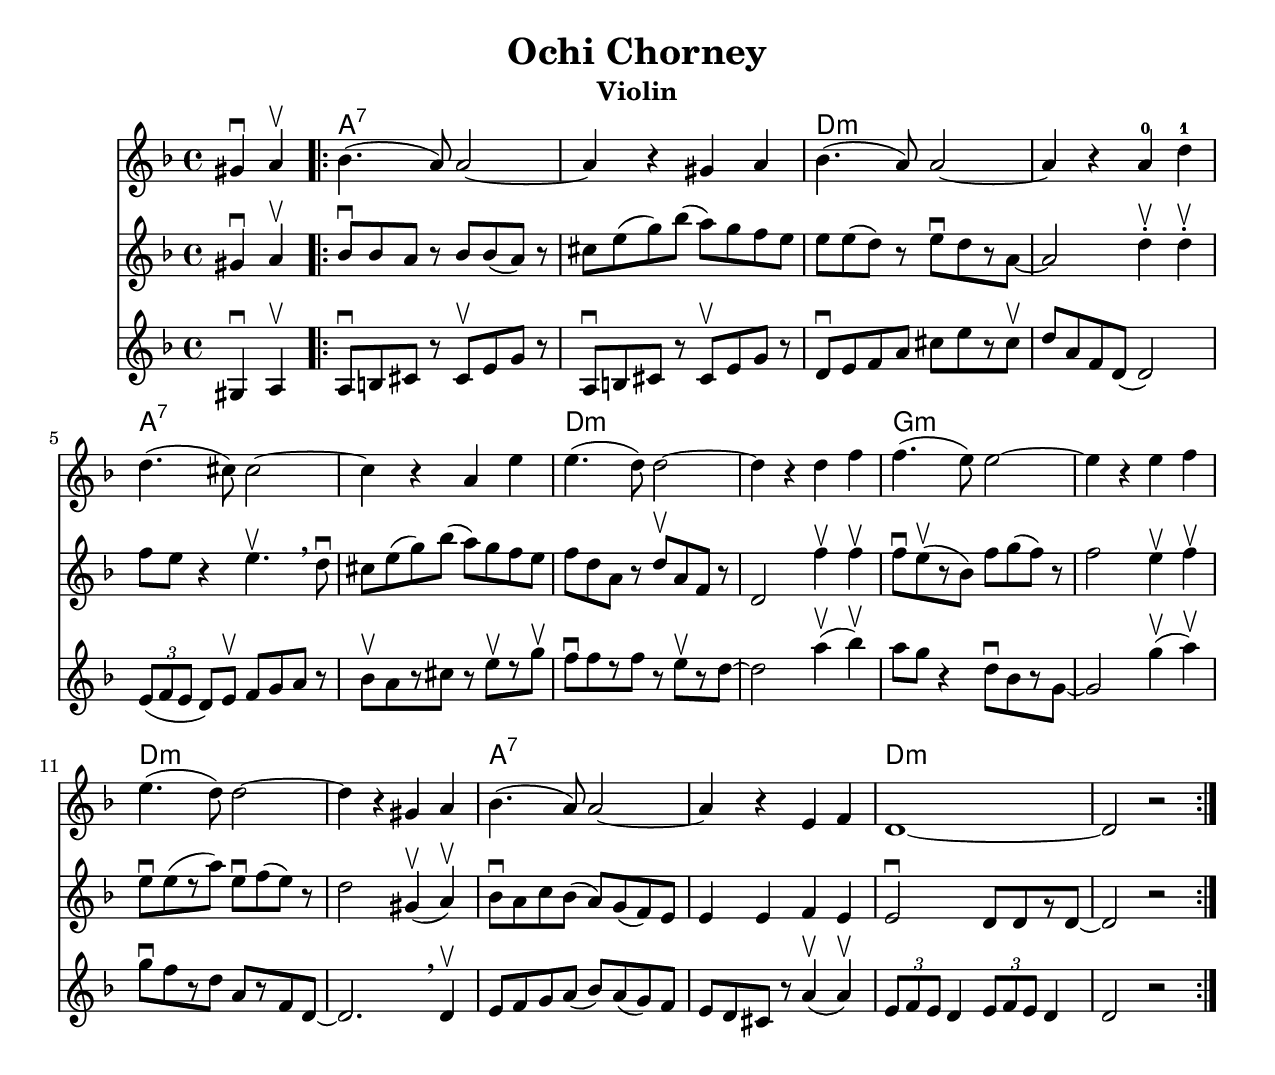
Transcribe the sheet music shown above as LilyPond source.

\version "2.18.0"
\include "english.ly"
\paper{
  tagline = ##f
  print-all-headers = ##t
  #(set-paper-size "letter")
}
date = #(strftime "%d-%m-%Y" (localtime (current-time)))

%\markup{ \italic{ " Updated " \date  }  }

%\markup{ Got something to say? }

global = {
  \clef treble
  \key d \minor
  \time 4/4
  \set Score.markFormatter = #format-mark-box-alphabet
}

%#################################### Melody ########################
melody = \relative c '' {
  \global\partial 4*2 gs4 \downbow  a \upbow   %lead in notes
  bf4.(a8) a2~
  a4 r gs a
  bf4.(a8) a2~
  a4 r a-0  d-1

  d4.(cs8) cs2~
  cs4 r a e'|
  e4.(d8) d2~|
  d4 r d f

  f4.(e8) e2~|
  e4 r e f
  e4.(d8) d2~|
  d4 r gs, a

  bf4.(a8) a2~
  a4 r e f
  d1~
  d2 r


}

improv = \relative c'' {
  \global
  \partial 4*2 gs4 \downbow  a \upbow   %lead in notes

  \repeat volta 2{
    %\mark \default
    bf8\downbow[ bf a] r bf[bf(a)] r
    %bf8 \downbow bf[bf(a)] r bf[ bf(a)]
    cs8 [e(g) bf](a)[ g f e]
    e8 [e(d)] r e\downbow[d r a]~
    a2 d4 -. \upbow d -. \upbow

    f8 [e] r4 e4. \upbow \breathe d8 \downbow
    cs8 [e(g) bf](a)[ g f e]
    f8 [d  a] r d8\upbow [a f] r
    d2 f'4\upbow f \upbow

    f8\downbow[ e\upbow (r bf)] f'[g(f)] r
    f2 e4\upbow f\upbow
    e8 \downbow [e(r a)] e\downbow [f(e)] r
    d2 gs,4\upbow (a4)\upbow

    bf8\downbow [a c bf] (a)[g(f) e]
    e4 e f e
    e2\downbow d8[d r d]~
    d2 r2|

    %{
    a8\downbow [b cs] r cs\upbow[e g] r  %17
    a,8\downbow [b cs] r cs\upbow[e g] r
    d8\downbow [e f a  ]cs[e r cs \upbow]
    d8 [a f d](d2)

    \tuplet 3/2 {e8[ (f e]} d) [e]\upbow f[g a] r|
    bf8 \upbow [a r cs] r e\upbow [r g\upbow]
    f8\downbow [f r f] r e\upbow [ r d]~
    d2 a'4\upbow (bf)\upbow

    a8[g] r4 d8\downbow [bf r g] ~
    g2 g'4 \upbow (a4 \upbow)
    g8\downbow [f r d] a [r f d] ~|
    d2. \breathe d4 \upbow

    e8 [f g a] (bf)[a (g) f]
    e8[d cs] r a'4\upbow(a4 \upbow)
    \tuplet 3/2 {e8 [(f e]} d4 \tuplet 3/2 {e8 [(f e]} d4
    d2  r
    %}

  }




}
improvtwo = \relative c' {
  \global
  \partial 4*2 gs4 \downbow  a \upbow   %lead in notes
  a8\downbow [b cs] r cs\upbow[e g] r  %17
  a,8\downbow [b cs] r cs\upbow[e g] r
  d8\downbow [e f a  ]cs[e r cs \upbow]
  d8 [a f d](d2)

  \tuplet 3/2 {e8[ (f e]} d) [e]\upbow f[g a] r|
  bf8 \upbow [a r cs] r e\upbow [r g\upbow]
  f8\downbow [f r f] r e\upbow [ r d]~
  d2 a'4\upbow (bf)\upbow

  a8[g] r4 d8\downbow [bf r g] ~
  g2 g'4 \upbow (a4 \upbow)
  g8\downbow [f r d] a [r f d] ~|
  d2. \breathe d4 \upbow

  e8 [f g a] (bf)[a (g) f]
  e8[d cs] r a'4\upbow(a4 \upbow)
  \tuplet 3/2 {e8 [(f e]} d4 \tuplet 3/2 {e8 [(f e]} d4
  d2  r
}
%################################# Lyrics #####################
%\addlyrics{  }
text = \lyricmode {
  %Aaa Bee Cee Dee
}
%################################# Chords #######################
harmonies = \chordmode {
  s2
  a1*2:7
  d1*2:m
  a1*2:7
  d1*2:m
  g1*2:m
  d1*2:m
  a1*2:7
  d1*2:m

  %{
 a1*2:7
 d1*2:m
 a1*2:7
 d1*2:m
 g1*2:m
 d1*2:m
 a1*2:7
 d1*2:m
  %}
}

\score {
  <<
    \new ChordNames {
      \set chordChanges = ##f
      \harmonies
    }
    \new Voice = "one" { \autoBeamOff \melody }
    \new Voice = "two" { \autoBeamOff \improv }
    \new Voice = "three" { \autoBeamOff \improvtwo }
    \new Lyrics \lyricsto "one" \text
  >>
  \header{
    title= "Ochi Chorney"
    subtitle=""
    composer= ""
    instrument = "Violin"
    arranger= ""
  }
  \midi{\tempo 4 = 120}
  \layout{indent = 1.0\cm}
}
%{
% more verses:
\markup{}
\markup {
  \fill-line {
    \hspace #0.1 % distance from left margin
    \column {
      \line { "1."
	\column {
	  ""
	}
      }
      \hspace #0.2 % vertical distance between verses
      \line { "2."
	\column {
	 ""
	}
      }
    }
    \hspace #0.1  % horiz. distance between columns
    \column {
      \line { "3."
	\column {
	  ""
	}
      }
      \hspace #0.2 % distance between verses
      \line { "4."
	\column {
	 ""
	}\version "2.18.0"
\include "english.ly"
\paper{
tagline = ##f
  print-all-headers = ##t
  #(set-paper-size "letter")
}
date = #(strftime "%d-%m-%Y" (localtime (current-time)))

%\markup{ \italic{ " Updated " \date  }  }

%\markup{ Got something to say? }

global = {
  \clef treble
  \key d \minor
  \time 2/4
  \set Score.markFormatter = #format-mark-box-alphabet
}

%#################################### Melody ########################
melody = \relative c'' {
  \global
  %\partial 16*3 a16 d f   %lead in notes

  \repeat volta 2{
   \mark \default
  }
  \alternative {
    { }
    { }
  }

  \repeat volta 2{
   \mark \default
  }
   \alternative {
     { }
     { }
   }

}
%################################# Lyrics #####################
%\addlyrics{  }
%################################# Chords #######################
harmonies = \chordmode {

}

\score {
  <<
    \new ChordNames {
      \set chordChanges = ##f
      \harmonies
    }
    \new Staff
      \melody
  >>
  \header{
    title= ""
    subtitle=""
    composer= ""
    instrument = "Violin"
    arranger= ""
  }
  \midi{\tempo 4 = 120}
  \layout{indent = 1.0\cm}
}
%{
% more verses:
\markup{}
\markup {
  \fill-line {
    \hspace #0.1 % distance from left margin
    \column {
      \line { "1."
	\column {
	  ""
	}
      }
      \hspace #0.2 % vertical distance between verses
      \line { "2."
	\column {
	 ""
	}
      }
    }
    \hspace #0.1  % horiz. distance between columns
    \column {
      \line { "3."
	\column {
	  ""
	}
      }
      \hspace #0.2 % distance between verses
      \line { "4."
	\column {
	 ""
	}
      }
    }
    \hspace #0.1 % distance to right margin
  }
}

}

      }
    }
    \hspace #0.1 % distance to right margin
  }
}

%}
